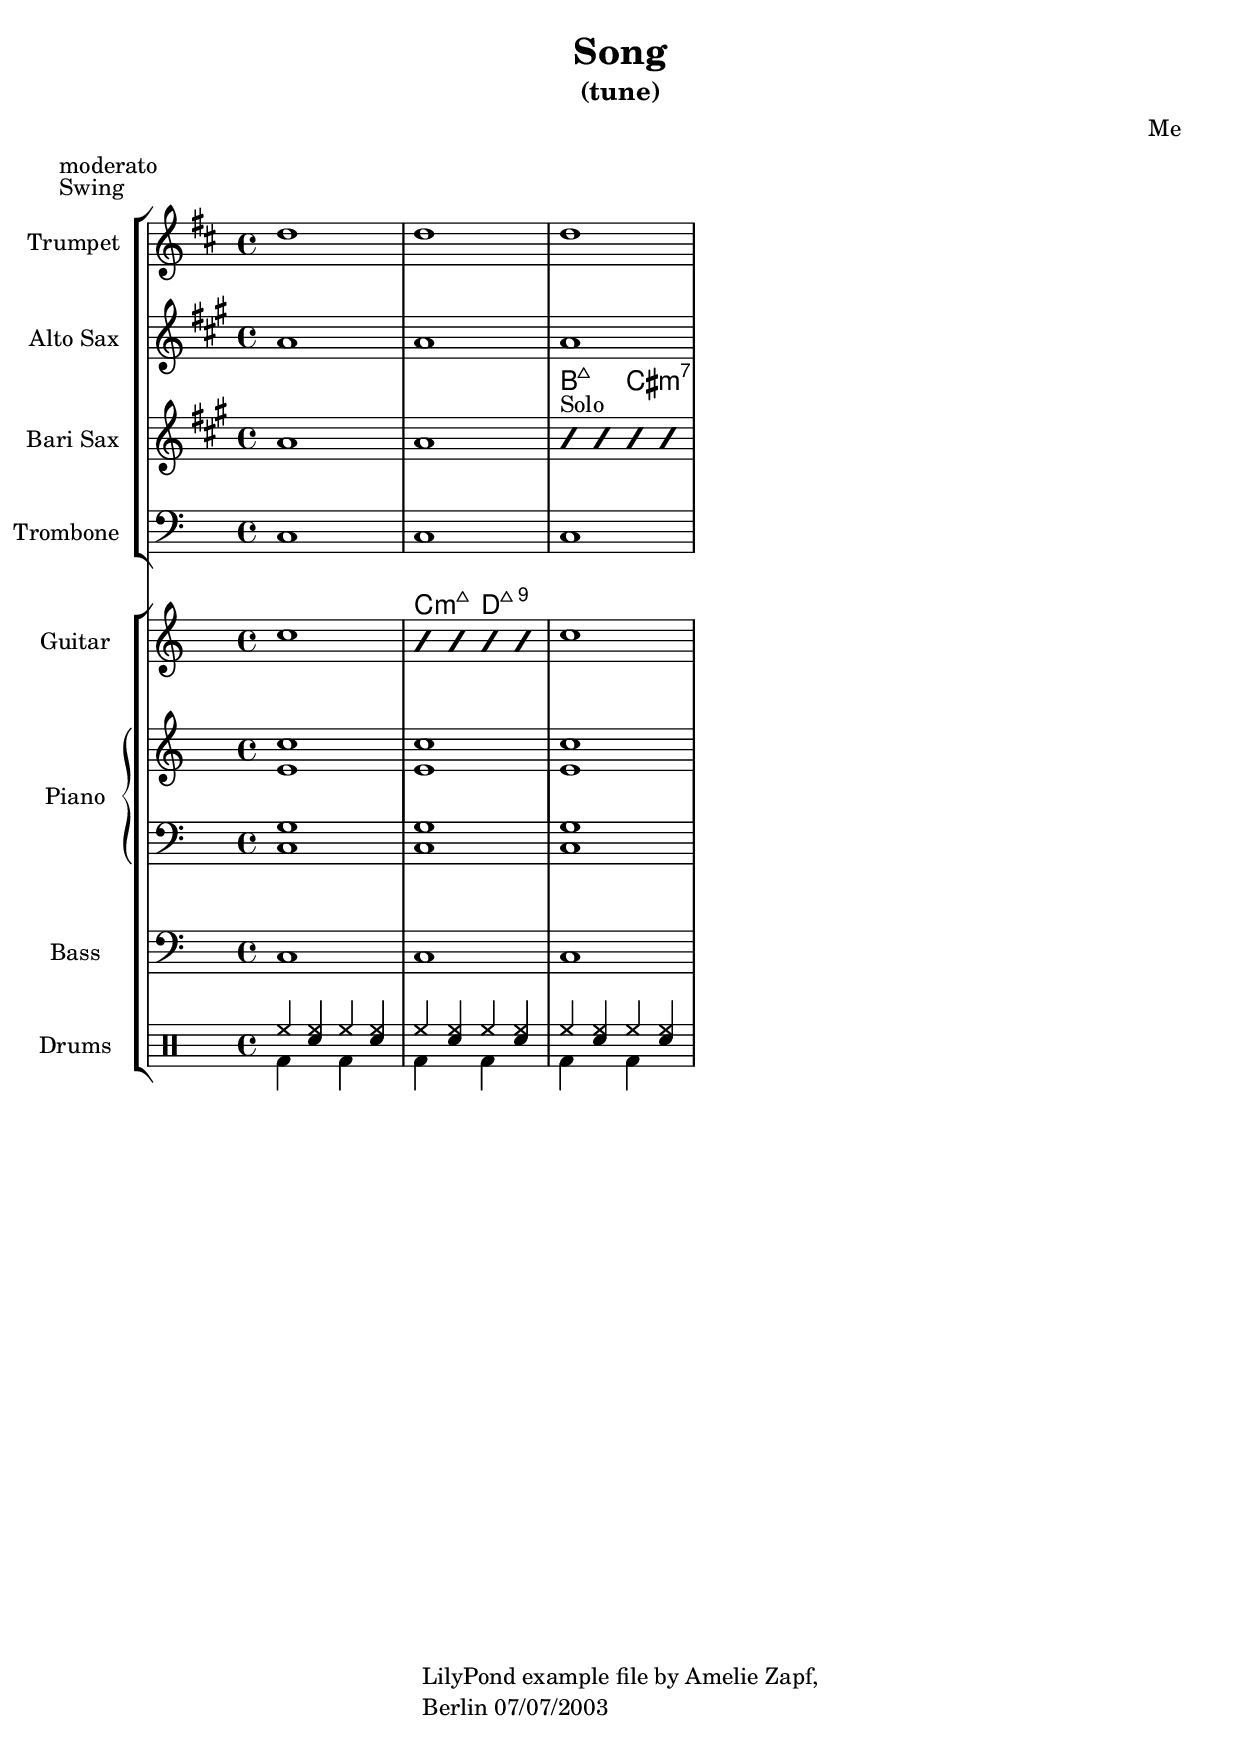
\version "2.15.15"

\header {
  lsrtags = "keyboards, percussion, fretted-strings, template"

  texidoc = "
This is quite an advanced template, for a jazz ensemble. Note that all
instruments are notated in @code{\\key c \\major}. This refers to the
key in concert pitch; the key will be automatically transposed if the
music is within a @code{\\transpose} section.

"
  doctitle = "Jazz combo template"
}

\header {
  title = "Song"
  subtitle = "(tune)"
  composer = "Me"
  meter = "moderato"
  piece = "Swing"
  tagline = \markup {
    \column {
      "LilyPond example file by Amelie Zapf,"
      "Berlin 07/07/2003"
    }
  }
}

%#(set-global-staff-size 16)
\include "english.ly"

%%%%%%%%%%%% Some macros %%%%%%%%%%%%%%%%%%%

sl = {
  \override NoteHead #'style = #'slash
  \override Stem #'transparent = ##t
  \override Flag #'transparent = ##t
}
nsl = {
  \revert NoteHead #'style
  \revert Stem #'transparent
  \revert Flag #'transparent
}
crOn = \override NoteHead #'style = #'cross
crOff = \revert NoteHead #'style

%% insert chord name style stuff here.

jazzChords = { }

%%%%%%%%%%%% Keys'n'thangs %%%%%%%%%%%%%%%%%

global = { \time 4/4 }

Key = { \key c \major }

% ############ Horns ############

% ------ Trumpet ------
trpt = \transpose c d \relative c'' {
  \Key
  c1 | c | c |
}
trpHarmony = \transpose c' d {
  \jazzChords
}
trumpet = {
  \global
  \set Staff.instrumentName = #"Trumpet"
  \clef treble
  <<
    \trpt
  >>
}

% ------ Alto Saxophone ------
alto = \transpose c a \relative c' {
  \Key
  c1 | c | c |
}
altoHarmony = \transpose c' a {
  \jazzChords
}
altoSax = {
  \global
  \set Staff.instrumentName = #"Alto Sax"
  \clef treble
  <<
    \alto
  >>
}

% ------ Baritone Saxophone ------
bari = \transpose c a' \relative c {
  \Key
  c1
  c1
  \sl
  d4^"Solo" d d d
  \nsl
}
bariHarmony = \transpose c' a \chordmode {
  \jazzChords s1 s d2:maj e:m7
}
bariSax = {
  \global
  \set Staff.instrumentName = #"Bari Sax"
  \clef treble
  <<
    \bari
  >>
}

% ------ Trombone ------
tbone = \relative c {
  \Key
  c1 | c | c
}
tboneHarmony = \chordmode {
  \jazzChords
}
trombone = {
  \global
  \set Staff.instrumentName = #"Trombone"
  \clef bass
  <<
    \tbone
  >>
}

% ############ Rhythm Section #############

% ------ Guitar ------
gtr = \relative c'' {
  \Key
  c1
  \sl
  b4 b b b
  \nsl
  c1
}
gtrHarmony = \chordmode {
  \jazzChords
  s1 c2:min7+ d2:maj9
}
guitar = {
  \global
  \set Staff.instrumentName = #"Guitar"
  \clef treble
  <<
    \gtr
  >>
}

%% ------ Piano ------
rhUpper = \relative c'' {
  \voiceOne
  \Key
  c1 | c | c
}
rhLower = \relative c' {
  \voiceTwo
  \Key
  e1 | e | e
}

lhUpper = \relative c' {
  \voiceOne
  \Key
  g1 | g | g
}
lhLower = \relative c {
  \voiceTwo
  \Key
  c1 | c | c
}

PianoRH = {
  \clef treble
  \global
  \set Staff.midiInstrument = #"acoustic grand"
  <<
    \new Voice = "one" \rhUpper
    \new Voice = "two" \rhLower
  >>
}
PianoLH = {
  \clef bass
  \global
  \set Staff.midiInstrument = #"acoustic grand"
  <<
    \new Voice = "one" \lhUpper
    \new Voice = "two" \lhLower
  >>
}

piano = {
  <<
    \set PianoStaff.instrumentName = #"Piano"
    \new Staff = "upper" \PianoRH
    \new Staff = "lower" \PianoLH
  >>
}

% ------ Bass Guitar ------
Bass = \relative c {
  \Key
  c1 | c | c
}
bass = {
  \global
  \set Staff.instrumentName = #"Bass"
  \clef bass
  <<
    \Bass
  >>
}

% ------ Drums ------
up = \drummode {
  \voiceOne
  hh4 <hh sn> hh <hh sn>
  hh4 <hh sn> hh <hh sn>
  hh4 <hh sn> hh <hh sn>
}
down = \drummode {
  \voiceTwo
  bd4 s bd s
  bd4 s bd s
  bd4 s bd s
}

drumContents = {
  \global
  <<
    \set DrumStaff.instrumentName = #"Drums"
    \new DrumVoice \up
    \new DrumVoice \down
  >>
}

%%%%%%%%% It All Goes Together Here %%%%%%%%%%%%%%%%%%%%%%

\score {
  <<
    \new StaffGroup = "horns" <<
      \new Staff = "trumpet" \trumpet
      \new Staff = "altosax" \altoSax
      \new ChordNames = "barichords" \bariHarmony
      \new Staff = "barisax" \bariSax
      \new Staff = "trombone" \trombone
    >>

    \new StaffGroup = "rhythm" <<
      \new ChordNames = "chords" \gtrHarmony
      \new Staff = "guitar" \guitar
      \new PianoStaff = "piano" \piano
      \new Staff = "bass" \bass
      \new DrumStaff \drumContents
    >>
  >>
  \layout {
    \context { \Staff \RemoveEmptyStaves }
    \context {
      \Score
      \override BarNumber #'padding = #3
      \override RehearsalMark #'padding = #2
      skipBars = ##t
    }
  }
  \midi { }
}

